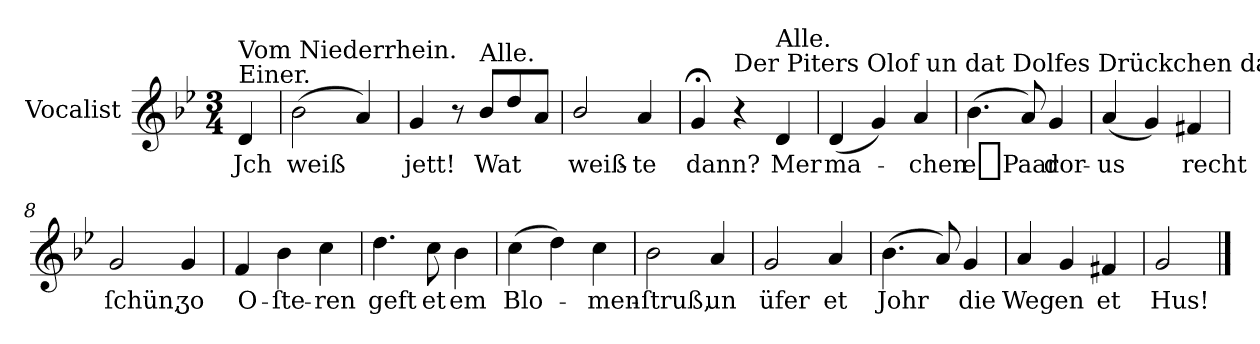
**kern	**text
*part1	*part1
*staff1	*staff1
*I"Vocalist	*
*k[b-e-]	*
*g:	*
*M3/4	*
=	=
!LO:TX:a:t=Einer.	!
!LO:TX:a:t=Vom Niederrhein.	!
4d	Jch
=1	=1
(2b-	weiß
4a)	.
=2	=2
4g	jett!
8r	.
!LO:TX:a:t=Alle.	!
8b-/L	Wat
8dd	.
8aJ	.
=3	=3
2b-/	weiß-
4a	-te
=4	=4
4g;<	dann?
!LO:TX:a:t=Der Piters Olof un dat Dolfes Drückchen dat sind zwihn	!
4r	.
!LO:TX:a:t=Alle.	!
4d	Mer
=5	=5
(4d	ma-
4g)	.
4a	-chen
=6	=6
(4.b-	e_Paar
8a)	.
4g	dor-
=7	=7
(>4a	-us
4g)	.
4f#X	recht
=8	=8
2g	ſchün,
4g	ʒo
=9	=9
4f	O-
4b-	-ſte-
4cc	-ren
=10	=10
4.dd	geft
8cc	et
4b-	em
=11	=11
(4cc	Blo-
4dd)	.
4cc	-men-
=12	=12
2b-	-ſtruß,
4a	un
=13	=13
2g	üfer
4a	et
=14	=14
(4.b-	Johr
8a)	.
4g	die
=15	=15
4a	Weg
4g	en
4f#X	et
=16	=16
2g	Hus!
==	==
*-	*-
